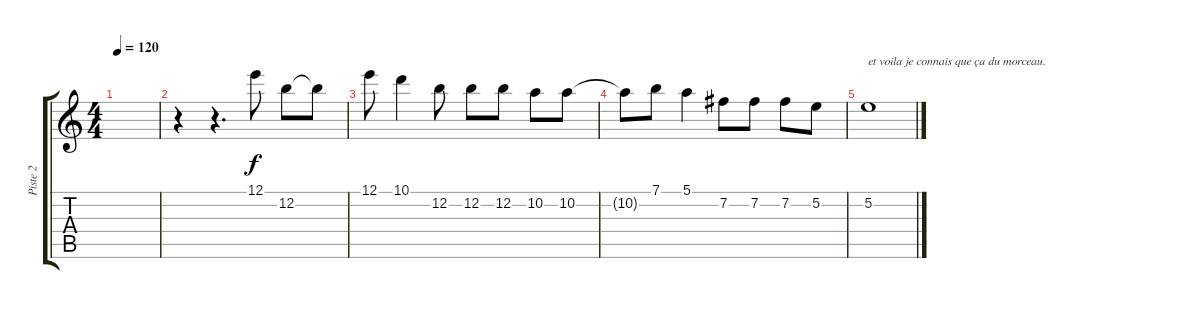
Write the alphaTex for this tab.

\track ("Piste 2" "Piste 2") {instrument acousticguitarsteel}
\staff {score tabs}
\tuning (E4 B3 G3 D3 A2 E2) {hide}
\ts (4 4)
\tempo 120
\clef g2
\ks c
|
r.4 r.4{d} 12.1.8 12.2.8 12.2{t}.8 |
12.1.8 10.1.4 12.2.8 12.2.8 12.2.8 10.2.8 10.2.8 |
10.2{t}.8 7.1.8 5.1.4 7.2.8 7.2.8 7.2.8 5.2.8 |
5.2.1{txt "et voila je connais que ça du morceau."}
